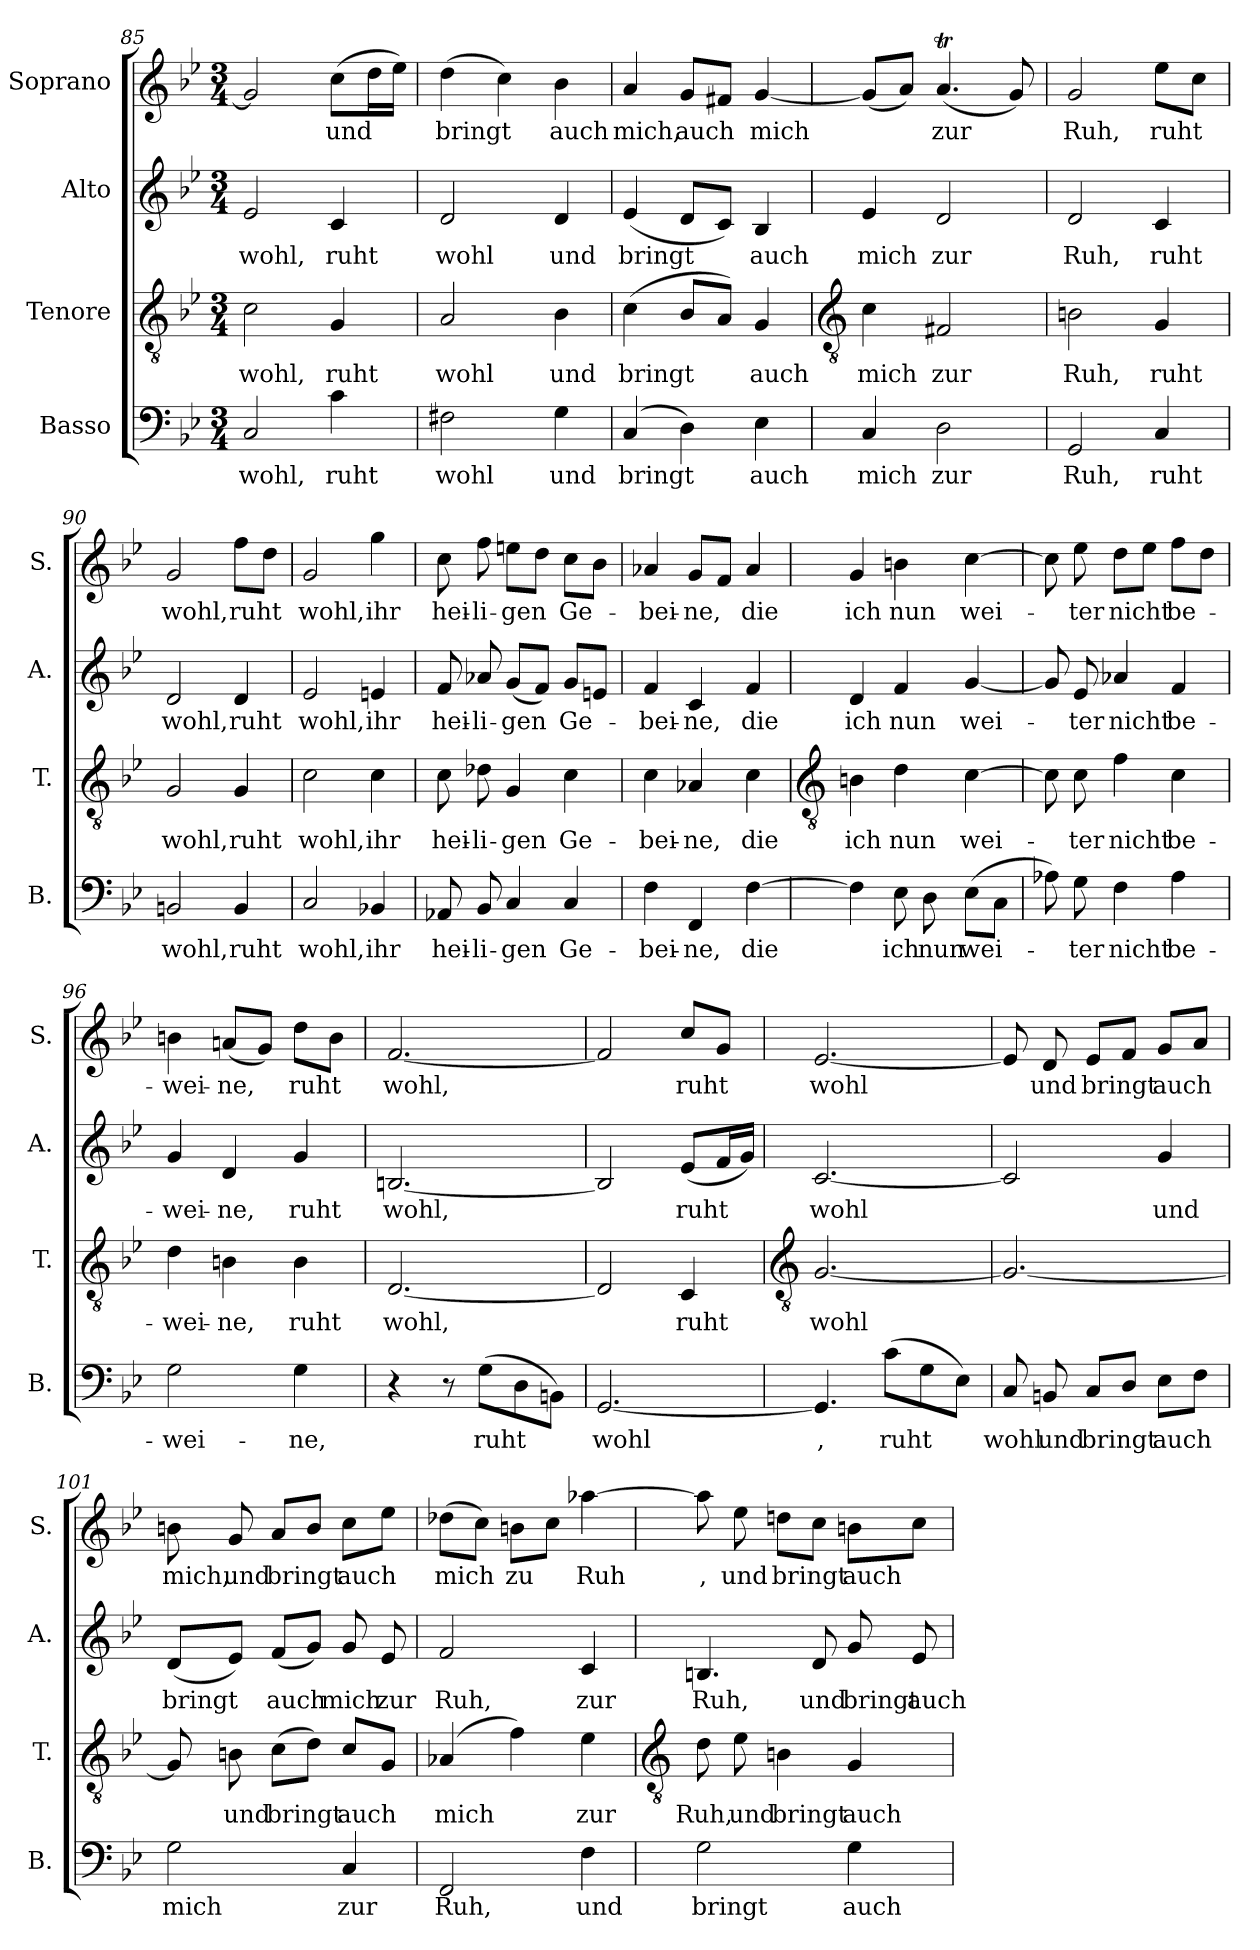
**kern	**text	**kern	**text	**kern	**text	**kern	**text
*part4	*part4	*part3	*part3	*part2	*part2	*part1	*part1
*staff4	*staff4	*staff3	*staff3	*staff2	*staff2	*staff1	*staff1
*I"Basso	*	*I"Tenore	*	*I"Alto	*	*I"Soprano	*
*I'B.	*	*I'T.	*	*I'A.	*	*I'S.	*
*clefF4	*	*clefGv2	*	*clefG2	*	*clefG2	*
*k[b-e-]	*	*k[b-e-]	*	*k[b-e-]	*	*k[b-e-]	*
*B-:	*	*B-:	*	*B-:	*	*B-:	*
*M3/4	*	*M3/4	*	*M3/4	*	*M3/4	*
=85	=85	=85	=85	=85	=85	=85	=85
!	!LO:LY:b	!	!LO:LY:b	!	!LO:LY:b	!	!
2C	wohl,	2c	wohl,	2e-	wohl,	2g]	.
!	!LO:LY:b	!	!LO:LY:b	!	!LO:LY:b	!	!LO:LY:b
4c	ruht	4G	ruht	4c	ruht	(>8ccL	und
.	.	.	.	.	.	16ddL	.
.	.	.	.	.	.	16ee-JJ)	.
=86	=86	=86	=86	=86	=86	=86	=86
!	!LO:LY:b	!	!LO:LY:b	!	!LO:LY:b	!	!LO:LY:b
2F#X	wohl	2A	wohl	2d	wohl	(>4dd	bringt
.	.	.	.	.	.	4cc)	.
!	!LO:LY:b	!	!LO:LY:b	!	!LO:LY:b	!	!LO:LY:b
4G	und	4B-	und	4d	und	4b-	auch
=87	=87	=87	=87	=87	=87	=87	=87
!	!LO:LY:b	!	!LO:LY:b	!	!LO:LY:b	!	!LO:LY:b
(>4C	bringt	(>4c	bringt	(<4e-	bringt	4a	mich,
!	!	!	!	!	!	!	!LO:LY:b
4D)	.	8B-L	.	8dL	.	8gL	auch
.	.	8AJ)	.	8cJ)	.	8f#XJ	.
!	!LO:LY:b	!	!LO:LY:b	!	!LO:LY:b	!	!LO:LY:b
4E-	auch	4G	auch	4B-	auch	[4g	mich
!!LO:LB:g=z
=88	=88	=88	=88	=88	=88	=88	=88
*	*	*clefGv2	*	*	*	*	*
!	!LO:LY:b	!	!LO:LY:b	!	!LO:LY:b	!	!
4C	mich	4c	mich	4e-	mich	(<8gL]	.
.	.	.	.	.	.	8aJ)	.
!	!LO:LY:b	!	!LO:LY:b	!	!LO:LY:b	!	!LO:LY:b
2D	zur	2F#X	zur	2d	zur	(<4.at	zur
.	.	.	.	.	.	8g)	.
=89	=89	=89	=89	=89	=89	=89	=89
!	!LO:LY:b	!	!LO:LY:b	!	!LO:LY:b	!	!LO:LY:b
2GG	Ruh,	2Bn	Ruh,	2d	Ruh,	2g	Ruh,
!	!LO:LY:b	!	!LO:LY:b	!	!LO:LY:b	!	!LO:LY:b
4C	ruht	4G	ruht	4c	ruht	8ee-L	ruht
.	.	.	.	.	.	8ccJ	.
=90	=90	=90	=90	=90	=90	=90	=90
!	!LO:LY:b	!	!LO:LY:b	!	!LO:LY:b	!	!LO:LY:b
2BBn	wohl,	2G	wohl,	2d	wohl,	2g	wohl,
!	!LO:LY:b	!	!LO:LY:b	!	!LO:LY:b	!	!LO:LY:b
4BB	ruht	4G	ruht	4d	ruht	8ffL	ruht
.	.	.	.	.	.	8ddJ	.
=91	=91	=91	=91	=91	=91	=91	=91
!	!LO:LY:b	!	!LO:LY:b	!	!LO:LY:b	!	!LO:LY:b
2C	wohl,	2c	wohl,	2e-	wohl,	2g	wohl,
!	!LO:LY:b	!	!LO:LY:b	!	!LO:LY:b	!	!LO:LY:b
4BB-X	ihr	4c	ihr	4en	ihr	4gg	ihr
=92	=92	=92	=92	=92	=92	=92	=92
!	!LO:LY:b	!	!LO:LY:b	!	!LO:LY:b	!	!LO:LY:b
8AA-X	hei-	8c	hei-	8f	hei-	8cc	hei-
!	!LO:LY:b	!	!LO:LY:b	!	!LO:LY:b	!	!LO:LY:b
8BB-	-li-	8d-X	-li-	8a-X	-li-	8ff	-li-
!	!LO:LY:b	!	!LO:LY:b	!	!LO:LY:b	!	!LO:LY:b
4C	-gen	4G	-gen	(<8gL	-gen	8eenL	-gen
.	.	.	.	8fJ)	.	8ddJ	.
!	!LO:LY:b	!	!LO:LY:b	!	!LO:LY:b	!	!LO:LY:b
4C	Ge-	4c	Ge-	8gL	Ge-	8ccL	Ge-
.	.	.	.	8enJ	.	8b-J	.
=93	=93	=93	=93	=93	=93	=93	=93
!	!LO:LY:b	!	!LO:LY:b	!	!LO:LY:b	!	!LO:LY:b
4F	-bei-	4c	-bei-	4f	-bei-	4a-X	-bei-
!	!LO:LY:b	!	!LO:LY:b	!	!LO:LY:b	!	!LO:LY:b
4FF	-ne,	4A-X	-ne,	4c	-ne,	8gL	-ne,
.	.	.	.	.	.	8fJ	.
!	!LO:LY:b	!	!LO:LY:b	!	!LO:LY:b	!	!LO:LY:b
[4F	die	4c	die	4f	die	4a-	die
!!LO:LB:g=z
=94	=94	=94	=94	=94	=94	=94	=94
*	*	*clefGv2	*	*	*	*	*
!	!	!	!LO:LY:b	!	!LO:LY:b	!	!LO:LY:b
4F]	.	4Bn	ich	4d	ich	4g	ich
!	!LO:LY:b	!	!LO:LY:b	!	!LO:LY:b	!	!LO:LY:b
8E-	ich	4d	nun	4f	nun	4bn	nun
!	!LO:LY:b	!	!	!	!	!	!
8D	nun	.	.	.	.	.	.
!	!LO:LY:b	!	!LO:LY:b	!	!LO:LY:b	!	!LO:LY:b
(>8E-L	wei-	[4c	wei-	[4g	wei-	[4cc	wei-
8CJ	.	.	.	.	.	.	.
=95	=95	=95	=95	=95	=95	=95	=95
8A-X)	.	8c]	.	8g]	.	8cc]	.
!	!LO:LY:b	!	!LO:LY:b	!	!LO:LY:b	!	!LO:LY:b
8G	-ter	8c	-ter	8e-	-ter	8ee-	-ter
!	!LO:LY:b	!	!LO:LY:b	!	!LO:LY:b	!	!LO:LY:b
4F	nicht	4f	nicht	4a-X	nicht	8ddL	nicht
.	.	.	.	.	.	8ee-J	.
!	!LO:LY:b	!	!LO:LY:b	!	!LO:LY:b	!	!LO:LY:b
4A-	be-	4c	be-	4f	be-	8ffL	be-
.	.	.	.	.	.	8ddJ	.
=96	=96	=96	=96	=96	=96	=96	=96
!	!LO:LY:b	!	!LO:LY:b	!	!LO:LY:b	!	!LO:LY:b
2G	-wei-	4d	-wei-	4g	-wei-	4bn	-wei-
!	!	!	!LO:LY:b	!	!LO:LY:b	!	!LO:LY:b
.	.	4Bn	-ne,	4d	-ne,	(<8anL	-ne,
.	.	.	.	.	.	8gJ)	.
!	!LO:LY:b	!	!LO:LY:b	!	!LO:LY:b	!	!LO:LY:b
4G	-ne,	4B	ruht	4g	ruht	8ddL	ruht
.	.	.	.	.	.	8bJ	.
=97	=97	=97	=97	=97	=97	=97	=97
!	!	!	!LO:LY:b	!	!LO:LY:b	!	!LO:LY:b
4r	.	[2.D	wohl,	[2.Bn	wohl,	[2.f	wohl,
8r	.	.	.	.	.	.	.
!	!LO:LY:b	!	!	!	!	!	!
(>8GL	ruht	.	.	.	.	.	.
8D	.	.	.	.	.	.	.
8BBnJ)	.	.	.	.	.	.	.
=98	=98	=98	=98	=98	=98	=98	=98
!	!LO:LY:b	!	!	!	!	!	!
[2.GG	wohl	2D]	.	2B]	.	2f]	.
!	!	!	!LO:LY:b	!	!LO:LY:b	!	!LO:LY:b
.	.	4C	ruht	(<8e-L	ruht	8ccL	ruht
.	.	.	.	16fL	.	8gJ	.
.	.	.	.	16gJJ)	.	.	.
!!LO:LB:g=z
=99	=99	=99	=99	=99	=99	=99	=99
*	*	*clefGv2	*	*	*	*	*
!	!LO:LY:b	!	!LO:LY:b	!	!LO:LY:b	!	!LO:LY:b
4.GG]	,	[2.G	wohl	[2.c	wohl	[2.e-	wohl
!	!LO:LY:b	!	!	!	!	!	!
(>8cL	ruht	.	.	.	.	.	.
8G	.	.	.	.	.	.	.
8E-J)	.	.	.	.	.	.	.
=100	=100	=100	=100	=100	=100	=100	=100
!	!LO:LY:b	!	!	!	!	!	!
8C	wohl	2.G_	.	2c]	.	8e-]	.
!	!LO:LY:b	!	!	!	!	!	!LO:LY:b
8BBn	und	.	.	.	.	8d	und
!	!LO:LY:b	!	!	!	!	!	!LO:LY:b
8CL	bringt	.	.	.	.	8e-L	bringt
8DJ	.	.	.	.	.	8fJ	.
!	!LO:LY:b	!	!	!	!LO:LY:b	!	!LO:LY:b
8E-L	auch	.	.	4g	und	8gL	auch
8FJ	.	.	.	.	.	8aJ	.
=101	=101	=101	=101	=101	=101	=101	=101
!	!LO:LY:b	!	!	!	!LO:LY:b	!	!LO:LY:b
2G	mich	8G]	.	(<8dL	bringt	8bn	mich,
!	!	!	!LO:LY:b	!	!	!	!LO:LY:b
.	.	8Bn	und	8e-J)	.	8g	und
!	!	!	!LO:LY:b	!	!LO:LY:b	!	!LO:LY:b
.	.	(>8cL	bringt	(<8fL	auch	8aL	bringt
.	.	8dJ)	.	8gJ)	.	8bJ	.
!	!LO:LY:b	!	!LO:LY:b	!	!LO:LY:b	!	!LO:LY:b
4C	zur	8cL	auch	8g	mich	8ccL	auch
!	!	!	!	!	!LO:LY:b	!	!
.	.	8GJ	.	8e-	zur	8ee-J	.
=102	=102	=102	=102	=102	=102	=102	=102
!	!LO:LY:b	!	!LO:LY:b	!	!LO:LY:b	!	!LO:LY:b
2FF	Ruh,	(>4A-X	mich	2f	Ruh,	(>8dd-XL	mich
.	.	.	.	.	.	8ccJ)	.
!	!	!	!	!	!	!	!LO:LY:b
.	.	4f)	.	.	.	8bnL	zu
.	.	.	.	.	.	8ccJ	.
!	!LO:LY:b	!	!LO:LY:b	!	!LO:LY:b	!	!LO:LY:b
4F	und	4e-	zur	4c	zur	[4aa-X	Ruh
!!LO:LB:g=z
=103	=103	=103	=103	=103	=103	=103	=103
*	*	*clefGv2	*	*	*	*	*
!	!LO:LY:b	!	!LO:LY:b	!	!LO:LY:b	!	!LO:LY:b
2G	bringt	8d	Ruh,	4.Bn	Ruh,	8aa-]	,
!	!	!	!LO:LY:b	!	!	!	!LO:LY:b
.	.	8e-	und	.	.	8ee-	und
!	!	!	!LO:LY:b	!	!	!	!LO:LY:b
.	.	4Bn	bringt	.	.	8ddnL	bringt
!	!	!	!	!	!LO:LY:b	!	!
.	.	.	.	8d	und	8ccJ	.
!	!LO:LY:b	!	!LO:LY:b	!	!LO:LY:b	!	!LO:LY:b
4G	auch	4G	auch	8g	bringt	8bnL	auch
!	!	!	!	!	!LO:LY:b	!	!
.	.	.	.	8e-	auch	8ccJ	.
=	=	=	=	=	=	=	=
*-	*-	*-	*-	*-	*-	*-	*-
